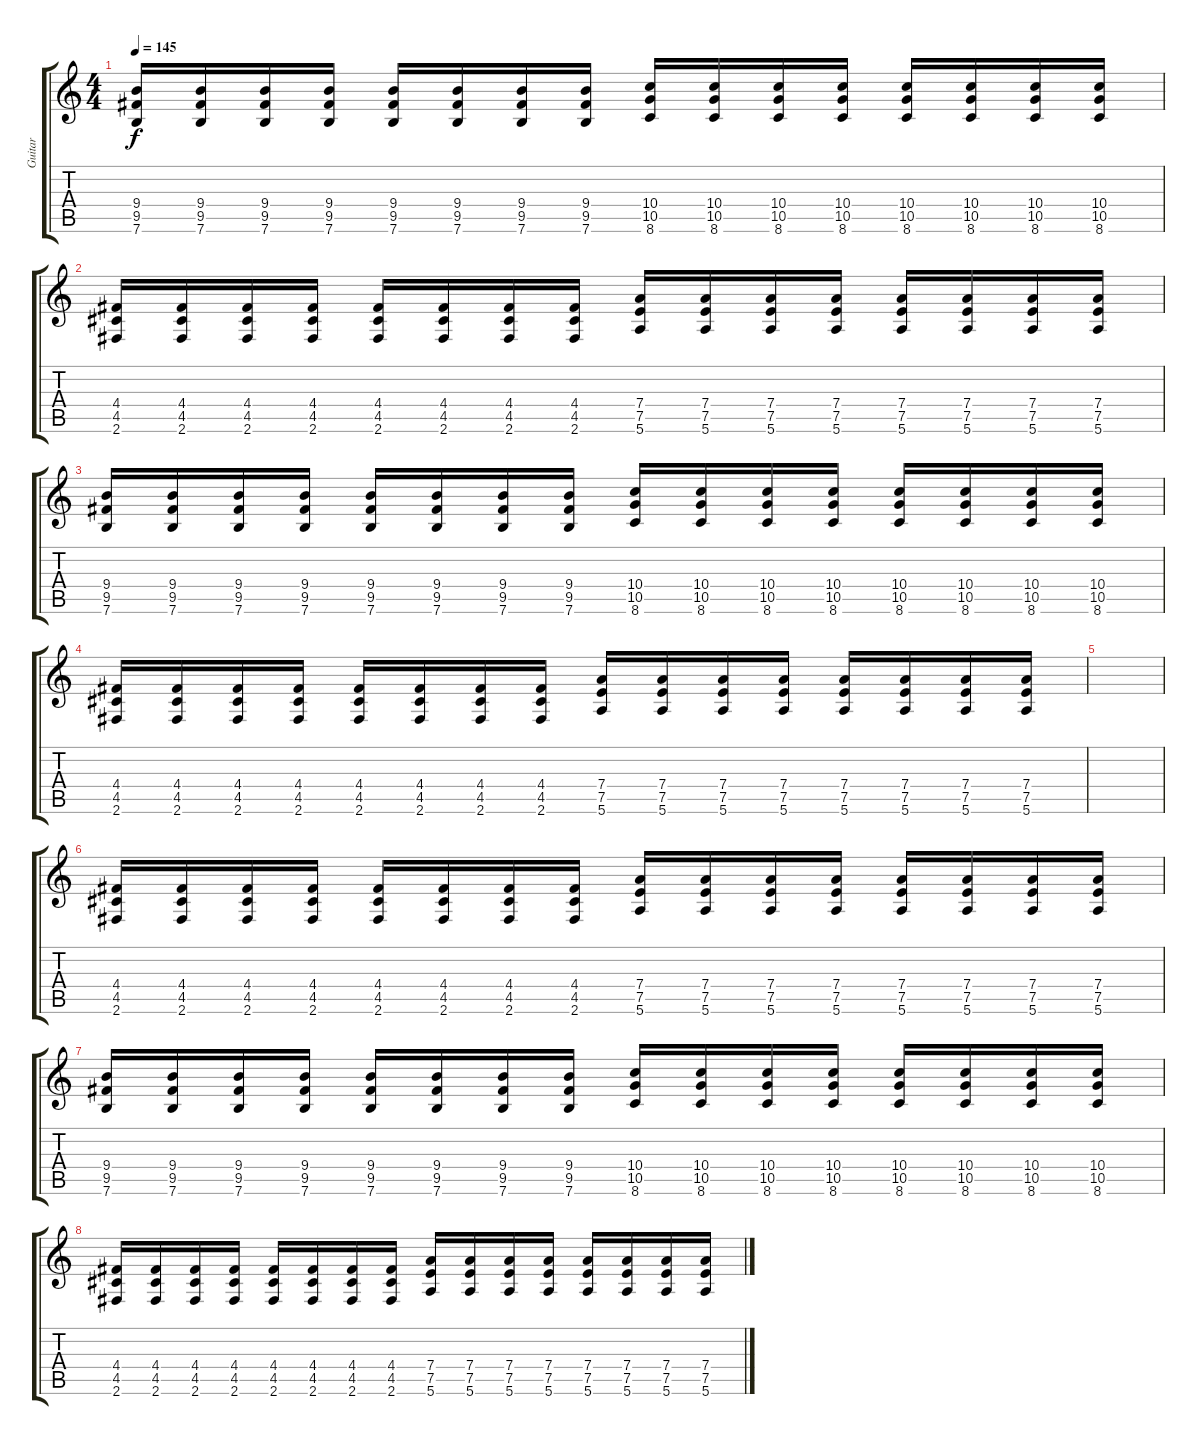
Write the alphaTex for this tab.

\track ("Guitar" "Guitar") {instrument overdrivenguitar}
\staff {score tabs}
\tuning (E4 B3 G3 D3 A2 E2) {hide}
\ts (4 4)
\tempo 145
\clef g2
\ks c
(9.4 9.5 7.6).16{dy f} (9.4 9.5 7.6).16 (9.4 9.5 7.6).16 (9.4 9.5 7.6).16 (9.4 9.5 7.6).16 (9.4 9.5 7.6).16 (9.4 9.5 7.6).16 (9.4 9.5 7.6).16 (10.4 10.5 8.6).16 (10.4 10.5 8.6).16 (10.4 10.5 8.6).16 (10.4 10.5 8.6).16 (10.4 10.5 8.6).16 (10.4 10.5 8.6).16 (10.4 10.5 8.6).16 (10.4 10.5 8.6).16 |
(4.4 4.5 2.6).16 (4.4 4.5 2.6).16 (4.4 4.5 2.6).16 (4.4 4.5 2.6).16 (4.4 4.5 2.6).16 (4.4 4.5 2.6).16 (4.4 4.5 2.6).16 (4.4 4.5 2.6).16 (7.4 7.5 5.6).16 (7.4 7.5 5.6).16 (7.4 7.5 5.6).16 (7.4 7.5 5.6).16 (7.4 7.5 5.6).16 (7.4 7.5 5.6).16 (7.4 7.5 5.6).16 (7.4 7.5 5.6).16 |
(9.4 9.5 7.6).16 (9.4 9.5 7.6).16 (9.4 9.5 7.6).16 (9.4 9.5 7.6).16 (9.4 9.5 7.6).16 (9.4 9.5 7.6).16 (9.4 9.5 7.6).16 (9.4 9.5 7.6).16 (10.4 10.5 8.6).16 (10.4 10.5 8.6).16 (10.4 10.5 8.6).16 (10.4 10.5 8.6).16 (10.4 10.5 8.6).16 (10.4 10.5 8.6).16 (10.4 10.5 8.6).16 (10.4 10.5 8.6).16 |
(4.4 4.5 2.6).16 (4.4 4.5 2.6).16 (4.4 4.5 2.6).16 (4.4 4.5 2.6).16 (4.4 4.5 2.6).16 (4.4 4.5 2.6).16 (4.4 4.5 2.6).16 (4.4 4.5 2.6).16 (7.4 7.5 5.6).16 (7.4 7.5 5.6).16 (7.4 7.5 5.6).16 (7.4 7.5 5.6).16 (7.4 7.5 5.6).16 (7.4 7.5 5.6).16 (7.4 7.5 5.6).16 (7.4 7.5 5.6).16 |
|
(4.4 4.5 2.6).16 (4.4 4.5 2.6).16 (4.4 4.5 2.6).16 (4.4 4.5 2.6).16 (4.4 4.5 2.6).16 (4.4 4.5 2.6).16 (4.4 4.5 2.6).16 (4.4 4.5 2.6).16 (7.4 7.5 5.6).16 (7.4 7.5 5.6).16 (7.4 7.5 5.6).16 (7.4 7.5 5.6).16 (7.4 7.5 5.6).16 (7.4 7.5 5.6).16 (7.4 7.5 5.6).16 (7.4 7.5 5.6).16 |
(9.4 9.5 7.6).16 (9.4 9.5 7.6).16 (9.4 9.5 7.6).16 (9.4 9.5 7.6).16 (9.4 9.5 7.6).16 (9.4 9.5 7.6).16 (9.4 9.5 7.6).16 (9.4 9.5 7.6).16 (10.4 10.5 8.6).16 (10.4 10.5 8.6).16 (10.4 10.5 8.6).16 (10.4 10.5 8.6).16 (10.4 10.5 8.6).16 (10.4 10.5 8.6).16 (10.4 10.5 8.6).16 (10.4 10.5 8.6).16 |
(4.4 4.5 2.6).16 (4.4 4.5 2.6).16 (4.4 4.5 2.6).16 (4.4 4.5 2.6).16 (4.4 4.5 2.6).16 (4.4 4.5 2.6).16 (4.4 4.5 2.6).16 (4.4 4.5 2.6).16 (7.4 7.5 5.6).16 (7.4 7.5 5.6).16 (7.4 7.5 5.6).16 (7.4 7.5 5.6).16 (7.4 7.5 5.6).16 (7.4 7.5 5.6).16 (7.4 7.5 5.6).16 (7.4 7.5 5.6).16
